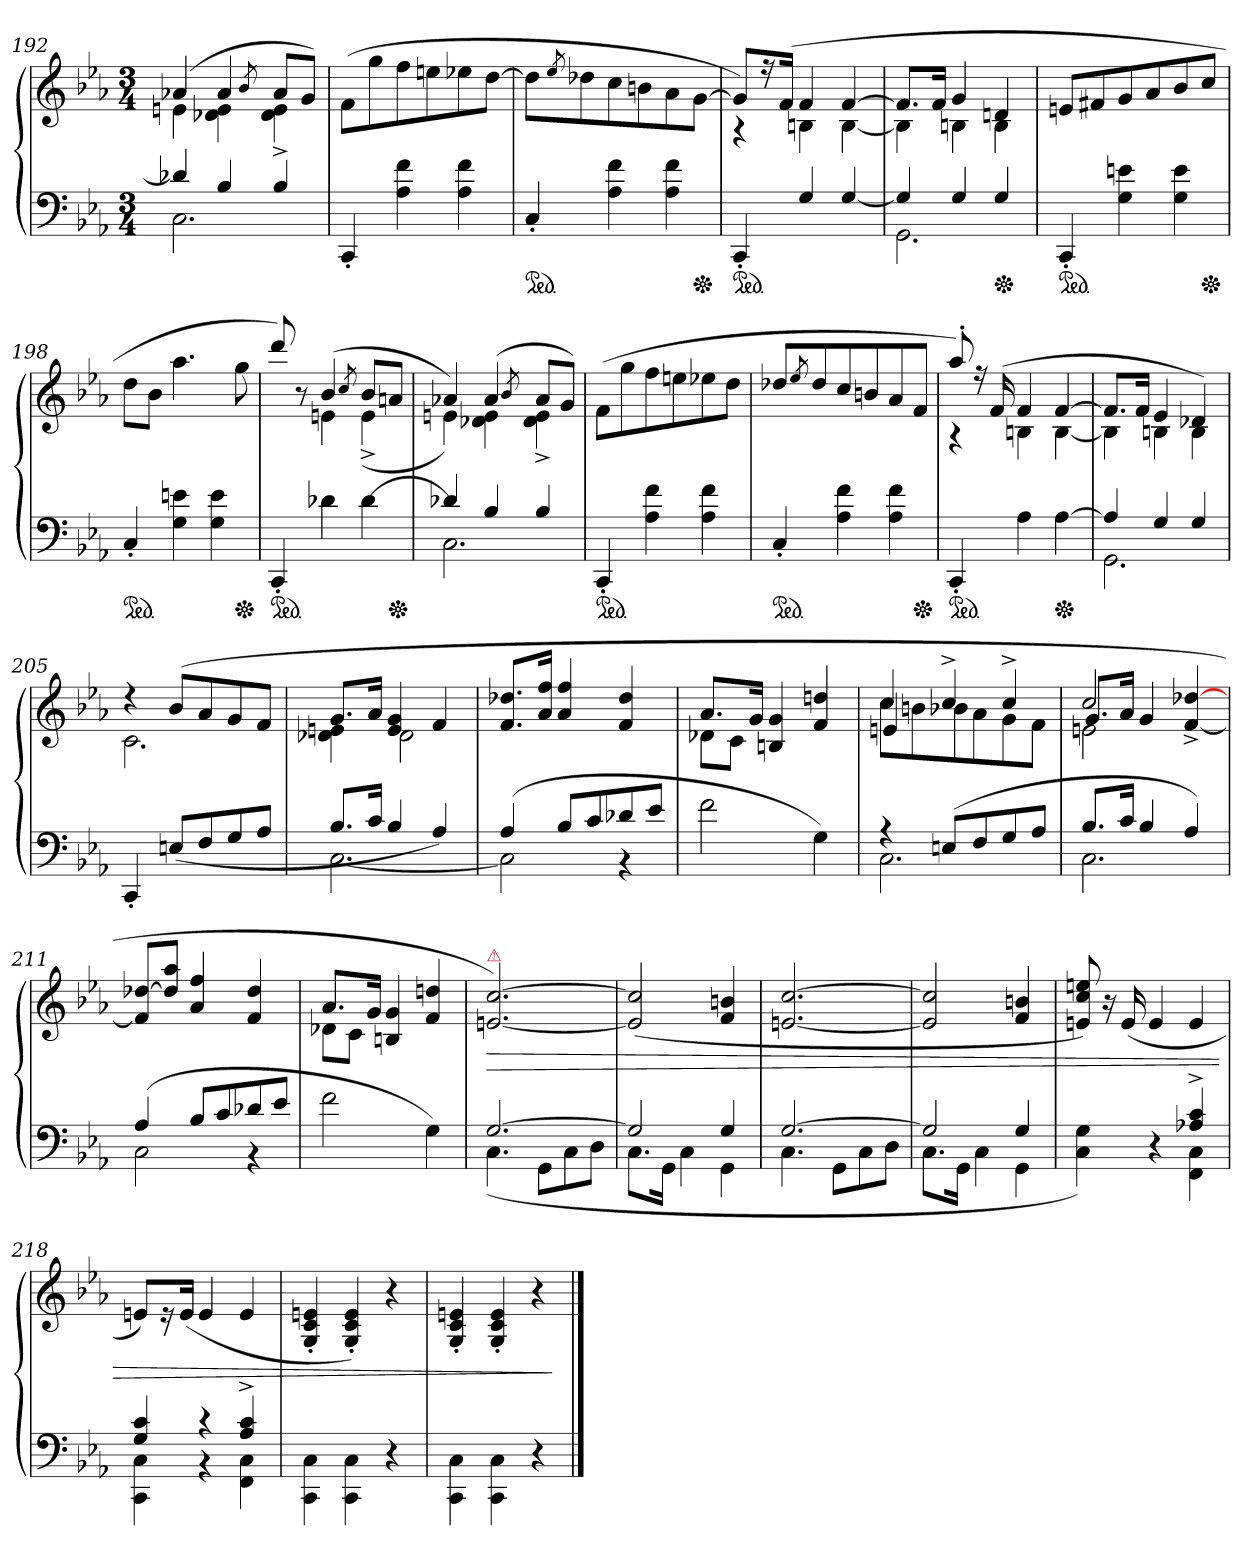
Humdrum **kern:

**kern	**kern	**dynam
*part1	*part1	*part1
*staff2	*staff1	*staff1/2
*clefF4	*clefG2	*
*k[b-e-a-]	*k[b-e-a-]	*
*M3/4	*M3/4	*
=192	=192	=192
*^	*^	*
4d-X]	2.C	(>4a-X/	4en	.
4B-	.	4a-	4d-X 4e	.
.	.	8qb-/	.	.
4B-	.	8a-L	4d-^< 4e^<	.
.	.	8gJ)	.	.
*v	*v	*	*	*
*	*v	*v	*
=193	=193	=193
4CC'<	(>8fL	.
.	8gg	.
4A- 4f	8ff	.
.	8een	.
4A- 4f	8ee-X	.
.	[8ddJ	.
=194	=194	=194
*ped	*	*
4C'<	8ddL]	.
.	8qee-/	.
.	8dd-X	.
4A- 4f	8cc	.
.	8bn	.
4A- 4f	8a-	.
*Xped	*	*
.	[8gJ	.
=195	=195	=195
*	*^	*
*ped	*	*	*
4CC'<	8gL])	4r	.
.	16r	.	.
.	(>16fJk	.	.
4G/	4f	4Bn	.
[4G/	[4f	[4B	.
=196	=196	=196	=196
*^	*	*	*
4G]	2.GG	8.fL]	4Bn]	.
.	.	16fJk	.	.
4G	.	4g	4B	.
*Xped	*	*	*	*
4G	.	4dn	4B	.
*v	*v	*	*	*
*	*v	*v	*
=197	=197	=197
*ped	*	*
4CC'<	8enL	.
.	8f#X	.
4G 4en	8g	.
.	8a-	.
4G 4e	8b-	.
*Xped	*	*
.	8ccJ	.
=198	=198	=198
*ped	*	*
4C'<	8ddL	.
.	8b-J	.
4G 4en	4.aa-	.
4G 4e	.	.
*Xped	*	*
.	8gg	.
=199	=199	=199
*	*^	*
*ped	*	*	*
4CC'<	8ddd/)	4ryy	.
.	8r	.	.
4d-X	(>4b-	4en	.
.	8qcc/	.	.
[4d-	8b-L	(4e^<	.
*Xped	*	*	*
.	8anJ	.	.
=200	=200	=200	=200
*^	*	*	*
4d-X]	2.C	4a-X)	4en)	.
4B-	.	(>4a-	4d-X 4e	.
.	.	8qb-/	.	.
4B-	.	8a-L	4d-^< 4e^<	.
.	.	8gJ)	.	.
*v	*v	*	*	*
*	*v	*v	*
=201	=201	=201
*ped	*	*
4CC'<	(>8fL	.
.	8gg	.
4A- 4f	8ff	.
.	8een	.
4A- 4f	8ee-X	.
.	8ddJ	.
=202	=202	=202
*ped	*	*
4C'<	8dd-XL	.
.	8qee-/	.
.	8dd-	.
4A- 4f	8cc	.
.	8bn	.
4A- 4f	8a-	.
*Xped	*	*
.	8fJ	.
=203	=203	=203
*	*^	*
*ped	*	*	*
4CC'<	8aa-'>)	4r	.
.	16r	.	.
.	(>16f	.	.
4A-	4f	4Bn	.
*Xped	*	*	*
[4A-	[4f/	[4B	.
=204	=204	=204	=204
*^	*	*	*
4A-]	2.GG	8.fL]	4Bn]	.
.	.	16fJk	.	.
4G	.	4e-	4B	.
4G	.	4d-X)	4B	.
*v	*v	*	*	*
=205	=205	=205	=205
4CC'<	4r	2.c	.
(>8En/L	(>8b-/L	.	.
8F	8a-	.	.
8G	8g	.	.
8A-J	8fJ	.	.
=206	=206	=206	=206
*^	*	*	*
8.B-L	[2.C	8.gL	4d-X 4en	.
16cJk	.	16a-Jk	.	.
4B-	.	4e 4g	2d-	.
4A-)	.	4f	.	.
*	*	*v	*v	*
=207	=207	=207	=207
(>4A-	2C]	8.f/ 8.dd-X/L	.
.	.	16a- 16ffJk	.
8B-L	.	4a-/ 4ff/	.
8c	.	.	.
8d-X	4r	4f 4dd-	.
8e-J	.	.	.
*v	*v	*	*
=208	=208	=208
*	*^	*
2f	8.a-L	8d-XL	.
.	.	8cJ	.
.	16gJk	.	.
.	4Bn 4g	2ryy	.
4G)	4f 4ddn	.	.
=209	=209	=209	=209
*^	*	*^	*
4r	2.C	4cc	8ccL	4en	.
.	.	.	8bn	.	.
(>8En/L	.	4cc^>	8b-X	2ryy	.
8F	.	.	8a-	.	.
8G	.	4cc^>	8g	.	.
8A-J	.	.	8fJ	.	.
=210	=210	=210	=210	=210	=210
8.B-L	2.C	2cc	8.g/L	2en\	.
16cJk	.	.	16a-Jk	.	.
4B-	.	.	4g/	.	.
4A-)	.	[4f^> [<4dd-X^>	4ryy	4ryy	.
*	*	*v	*v	*v	*
=211	=211	=211	=211
(>4A-	2C	8f]/ [8dd-X/L	.
.	.	8dd-] 8aa-J	.
8B-L	.	4a-/ 4ff/	.
8c	.	.	.
8d-X	4r	4f 4dd-	.
8e-J	.	.	.
*v	*v	*	*
=212	=212	=212
*	*^	*
2f	8.a-L	8d-XL	.
.	.	8cJ	.
.	16gJk	.	.
.	4Bn 4g	2ryy	.
4G)	4f 4ddn	.	.
*	*v	*v	*
=213	=213	=213
*^	*	*
!	!	!LO:TX:a:color=crimson:t=⚠	!
[2.G	(<4.C	[2.en [2.cc)	>
.	8GGL	.	.
.	8C	.	.
.	8DJ	.	.
=214	=214	=214	=214
2G]	8.CL	(>2en] 2cc]	.
.	16GGJk	.	.
.	4C	.	.
4G	4GG	4f 4bn	.
=215	=215	=215	=215
[2.G	4.C	[2.en [2.cc	.
.	8GGL	.	.
.	8C	.	.
.	8DJ	.	.
=216	=216	=216	=216
2G]	8.CL	2en] 2cc]	.
.	16GGJk	.	.
.	4C	.	.
4G	4GG	4f 4bn	.
=217	=217	=217	=217
2ryy	4C 4G)	8en 8cc 8een)	.
.	.	16r	.
.	.	(>16e	.
.	4r	4e	.
4A-X^> 4c^>	4FF 4C	4e	.
=218	=218	=218	=218
4G 4c	4CC 4C	8enL)	.
.	.	16r	.
.	.	(>16eJk	.
4rc	4rBB	4e	.
4A-^> 4c^>	4FF 4C	4e	.
*v	*v	*	*
=219	=219	=219
4CC\ 4C\	4G'>/ 4c'>/ 4en'>/	.
4CC\ 4C\	4G'>/ 4c'>/ 4e'>/)	.
4r	4r	.
=220	=220	=220
4CC\ 4C\	4G'>/ 4c'>/ 4en'>/	.
4CC\ 4C\	4G'>/ 4c'>/ 4e'>/	.
4r	4r	.
.	.	]
==	==	==
*-	*-	*-
